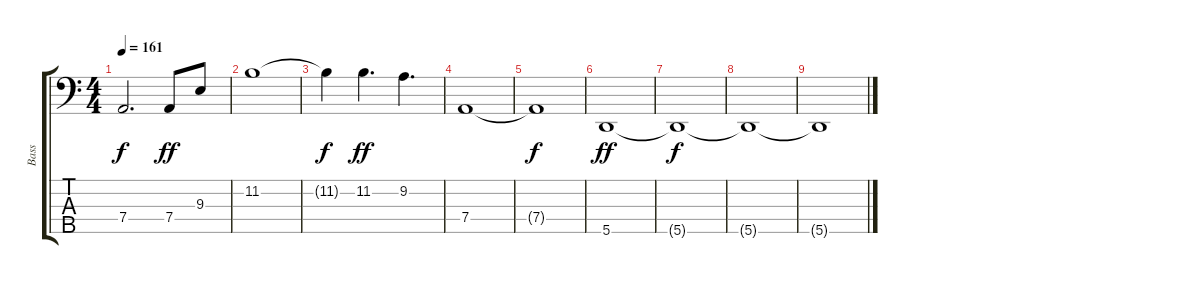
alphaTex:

\track ("Bass" "Bass") {instrument electricbassfinger}
\staff {score tabs}
\tuning (F2 C2 G1 D1 A0) {hide}
\ts (4 4)
\tempo 161
\clef f4
\ks c
7.4{t}.2{d dy f} 7.4.8{dy ff} 9.3.8 |
11.2.1 |
11.2{t}.4{dy f} 11.2.4{d dy ff} 9.2.4{d} |
7.4.1 |
7.4{t}.1{dy f} |
5.5.1{dy ff} |
5.5{t}.1{dy f} |
5.5{t}.1 |
5.5{t}.1
